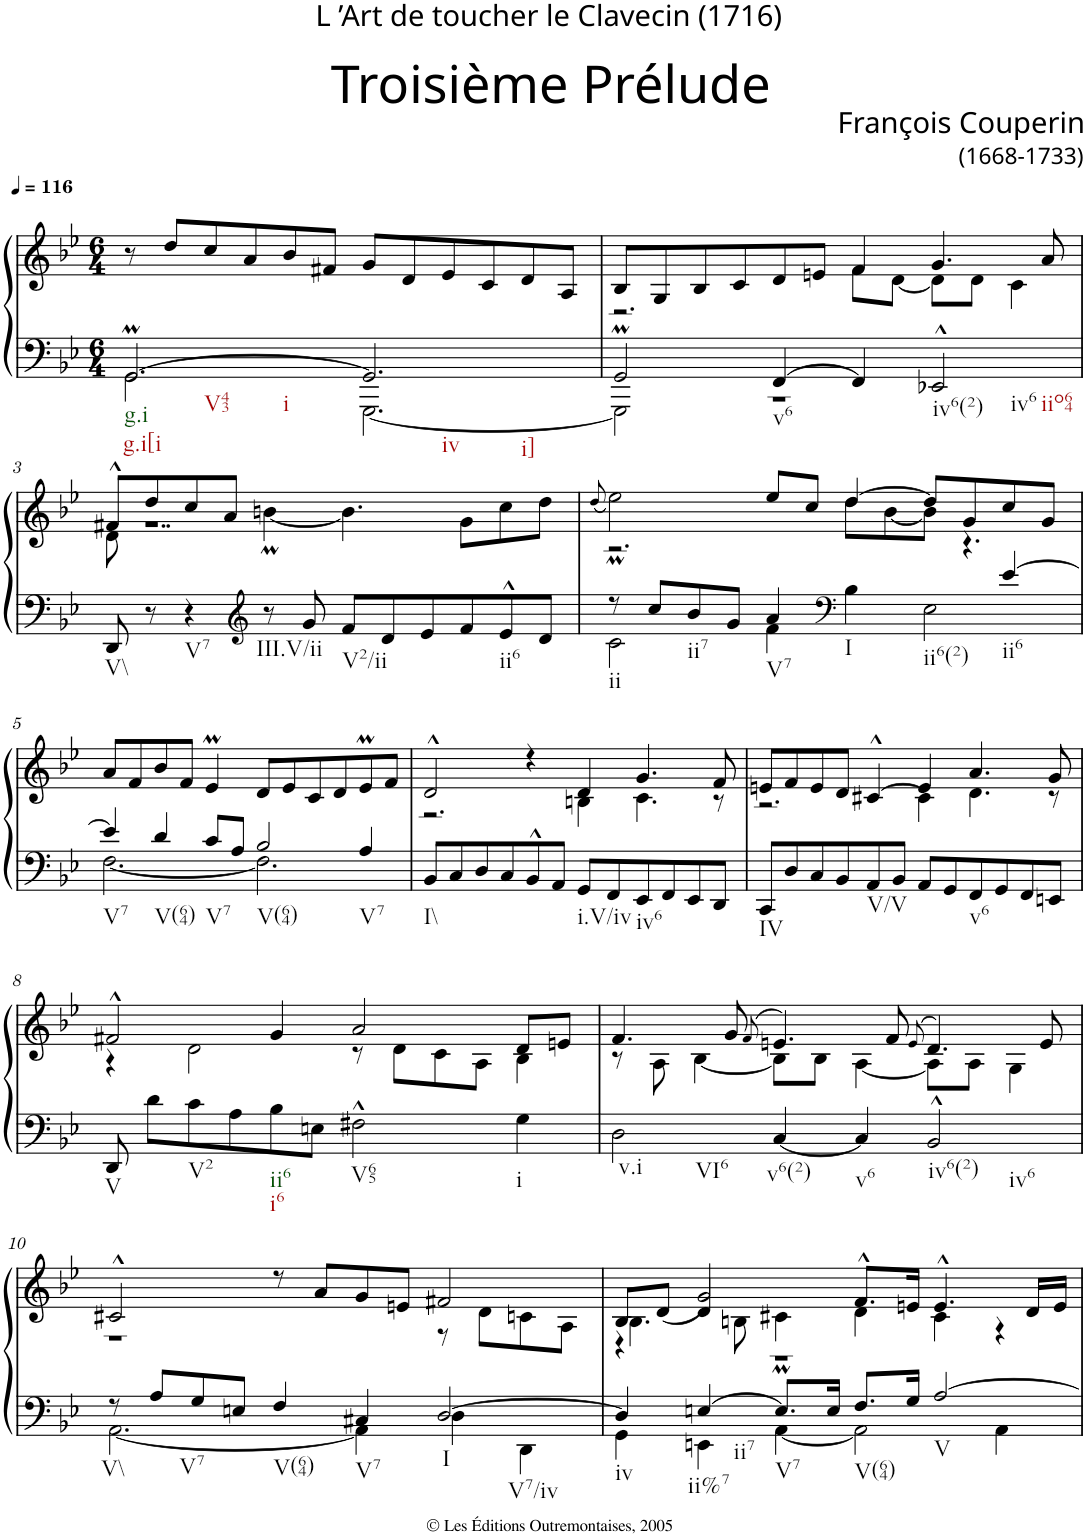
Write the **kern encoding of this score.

**kern	**kern
*part1	*part1
*staff2	*staff1
*I"Clavecin	*
*clefF4	*clefG2
*k[b-e-]	*k[b-e-]
*g:	*g:
*M6/4	*M6/4
*MM116	*MM116
=1	=1
*^	*
!LO:TX:b:t=g.i	!	!
!LO:TX:b:t=g.i[i	!	!
!LO:TX:b:t=V43	!	!
!LO:TX:b:t=i	!	!
[2.GGM/	2.GG\	8r
.	.	8dd/L
.	.	8cc/
.	.	8a/
.	.	8b-/
.	.	8f#X/J
!LO:TX:b:t=iv	!	!
!LO:TX:b:t=i]	!	!
2.GG/]	[2.GGG\	8g/L
.	.	8d/
.	.	8e-/
.	.	8c/
.	.	8d/
.	.	8A/J
=2	=2	=2
*	*	*^
2GGM/	2GGG\]	8B-/L	2.r
.	.	8G/	.
.	.	8B-/	.
.	.	8c/	.
!LO:TX:b:t=v6	!	!	!
[4FF/	1r	8d/	.
.	.	8en/J	.
4FF/]	.	4f/	8f\L
.	.	.	[8d\J
!LO:TX:b:t=iv6(2)	!	!	!
!LO:TX:b:t=iv6	!	!	!
!LO:TX:b:t=iio64	!	!	!
2EE-X^^/	.	4.g/	8d\L]
.	.	.	8d\J
.	.	.	4c\
.	.	8a/	.
*v	*v	*	*
!!LO:LB:g=z	!!
=3	=3	=3
!LO:TX:b:t=V\\	!	!
8DD/	8f#X^^/L	8d\
8r	8dd/	8%11r
!LO:TX:b:t=V7	!	!
4r	8cc/	.
.	8a/J	.
*clefG2	*	*
!LO:TX:b:t=III.V/ii	!	!
8r	[4bnm\	.
8g/	.	.
!LO:TX:b:t=V2/ii	!	!
8f/L	4.b\]	.
8d/	.	.
8e-/	.	.
8f/	8g\L	.
!LO:TX:b:t=ii6	!	!
8e-^^/	8cc\	.
8d/J	8dd\J	.
=4	=4	=4
.	(<8qdd/	.
*^	*	*
!LO:TX:b:t=ii	!	!	!
8r	2c\	2ee-M\)	2.r
8cc/L	.	.	.
!LO:TX:b:t=ii7	!	!	!
8b-/	.	.	.
8g/J	.	.	.
!LO:TX:b:t=V7	!	!	!
4a/	4f\	8ee-/L	.
.	.	8cc/J	.
*clefF4	*	*	*
!LO:TX:b:t=I	!	!	!
!LO:TX:b:t=ii6(2)	!	!	!
2ryy	4B-\	[4dd/	4.r
.	2E-\	8dd/L]	.
.	.	8g/	8dd\L
!LO:TX:b:t=ii6	!	!	!
[4e-/	.	8cc/	[8b-\
.	.	8g/J	8b-\J]
4.ryy	4.ryy	4.ryy	4.r
!!LO:LB:g=z
=5	=5	=5	=5
!LO:TX:b:t=V7	!	!	!
*	*	*v	*v
4e-/]	[2.F\	8a/L
.	.	8f/
!LO:TX:b:t=V(64)	!	!
4d/	.	8b-/
.	.	8f/J
!LO:TX:b:t=V7	!	!
8c/L	.	4e-M/
8A/J	.	.
!LO:TX:b:t=V(64)	!	!
2B-/	2.F\]	8d/L
.	.	8e-/
.	.	8c/
.	.	8d/
!LO:TX:b:t=V7	!	!
4A/	.	8e-M/
.	.	8f/J
*v	*v	*
=6	=6
*	*^
!LO:TX:b:t=I\\	!	!
8BB-/L	2d^^/	2.r
8C/	.	.
8D/	.	.
8C/	.	.
8BB-^^/	4r	.
8AA/J	.	.
!LO:TX:b:t=i.V/iv	!	!
8GG/L	4d/	4Bn\
8FF/	.	.
!LO:TX:b:t=iv6	!	!
8EE-/	4.g/	4.c\
8FF/	.	.
8EE-/	.	.
8DD/J	8f/	8r
=7	=7	=7
!LO:TX:b:t=IV	!	!
8CC/L	8en/L	2.r
8D/	8f/	.
8C/	8e/	.
8BB-/	8d/J	.
!LO:TX:b:t=V/V	!	!
8AA/	[4c#X^^/	.
8BB-/J	.	.
8AA/L	4e/	4c#\]
8GG/	.	.
!LO:TX:b:t=v6	!	!
8FF/	4.a/	4.d\
8GG/	.	.
8FF/	.	.
8EEn/J	8g/	8r
!!LO:LB:g=z	!!
=8	=8	=8
!LO:TX:b:t=V	!	!
8DD/	2f#X^^/	4r
8d\L	.	.
!LO:TX:b:t=V2	!	!
8c\	.	2d\
8A\	.	.
!LO:TX:b:t=ii6	!	!
!LO:TX:b:t=i6	!	!
8B-\	4g/	.
8En\J	.	.
!LO:TX:b:t=V65	!	!
2F#X^^\	2a/	8r
.	.	8d\L
.	.	8c\
.	.	8A\J
!LO:TX:b:t=i	!	!
4G\	8d/L	4B-\
.	8en/J	.
=9	=9	=9
!LO:TX:b:t=v.i	!	!
!LO:TX:b:t=VI6	!	!
2D\	4.f/	8r
.	.	8A\
.	.	[4B-\
.	8g/	.
.	(>8qf/	.
!LO:TX:b:t=v6(2)	!	!
[4C/	4.en/)	8B-\L]
.	.	8B-\J
!LO:TX:b:t=v6	!	!
4C/]	.	[4A\
.	8f/	.
.	(>8qe/	.
!LO:TX:b:t=iv6(2)	!	!
!LO:TX:b:t=iv6	!	!
2BB-^^/	4.d/)	8A\L]
.	.	8A\J
.	.	4G\
.	8e/	.
!!LO:LB:g=z	!!
=10	=10	=10
*^	*	*
!LO:TX:b:t=V\\	!	!	!
8r	[2.AA\	2c#X^^/	1r
8A/L	.	.	.
!LO:TX:b:t=V7	!	!	!
8G/	.	.	.
8En/J	.	.	.
!LO:TX:b:t=V(64)	!	!	!
4F/	.	8r	.
.	.	8a/L	.
!LO:TX:b:t=V7	!	!	!
4C#X/	4AA\]	8g/	.
.	.	8en/J	.
!LO:TX:b:t=I	!	!	!
!LO:TX:b:t=V7/iv	!	!	!
[2D/	4D\	2f#X/	8r
.	.	.	8d\L
.	4DD\	.	8cn\
.	.	.	8A\J
=11	=11	=11	=11
*	*	*	*^
!LO:TX:b:t=iv	!	!	!	!
4D/]	4GG\	8B-/L	4.B-\	4r
.	.	(<8d/J	.	.
!LO:TX:b:t=ii%7	!	!	!	!
!LO:TX:b:t=ii7	!	!	!	!
[4En/	4EEn\	2g/)	.	4d/
.	.	.	8Bn\	.
!LO:TX:b:t=V7	!	!	!	!
8.E/L]	[4AA\	.	4c#Xm\	1r
16E/Jk	.	.	.	.
!LO:TX:b:t=V(64)	!	!	!	!
8.F/L	2AA\]	8.f^^/L	4d\	.
16G/Jk	.	16en/Jk	.	.
!LO:TX:b:t=V	!	!	!	!
[2A/	.	4.e^^/	4c#\	.
.	4AA\	.	4r	.
.	.	16d/LL	.	.
.	.	16e/JJ	.	.
*v	*v	*	*	*
*	*v	*v	*v
=	=
*-	*-
